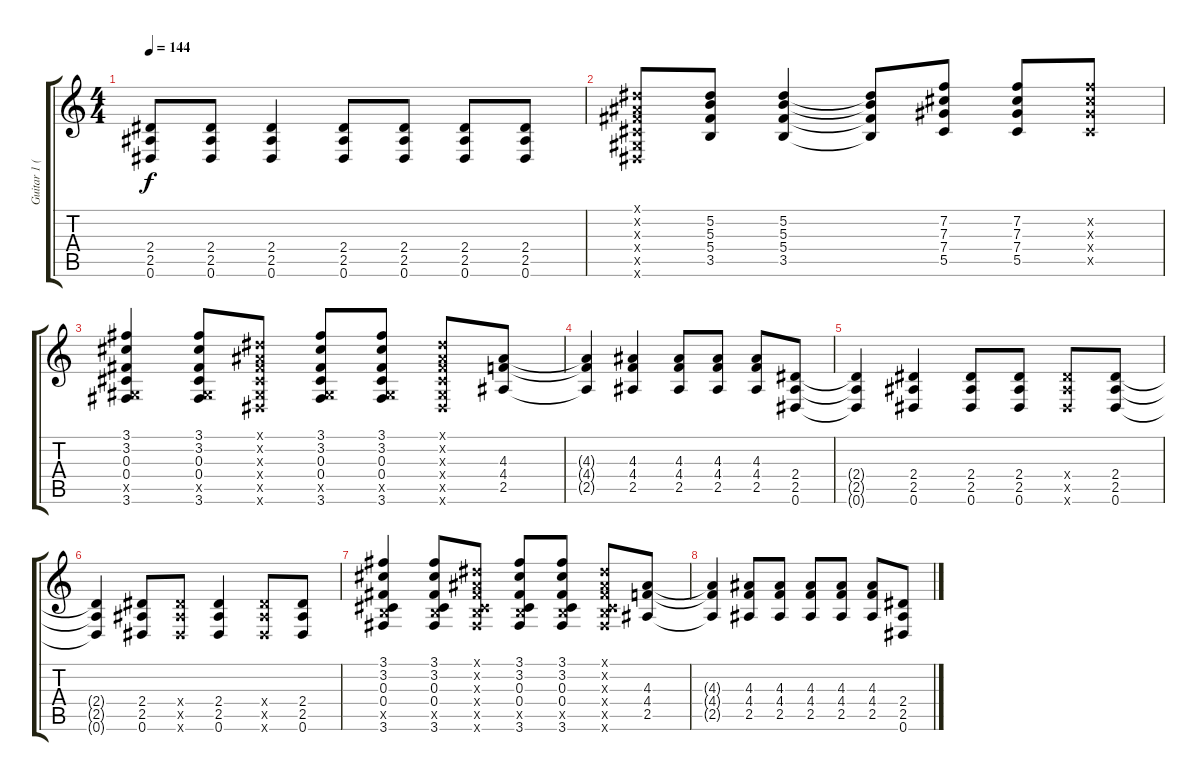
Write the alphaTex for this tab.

\track ("Guitar 1 (Slash)" "Guitar 1 (") {instrument distortionguitar}
\staff {score tabs}
\tuning (Eb4 Bb3 Gb3 Db3 Ab2 Eb2) {hide}
\ts (4 4)
\tempo 144
\clef g2
\ks c
(2.4{t} 2.5{t} 0.6{t}).8{dy f} (2.4 2.5 0.6).8 (2.4 2.5 0.6).4 (2.4 2.5 0.6).8 (2.4 2.5 0.6).8 (2.4 2.5 0.6).8 (2.4 2.5 0.6).8 |
(0.1{x} 0.2{x} 0.3{x} 0.4{x} 0.5{x} 0.6{x}).8 (5.2 5.3 5.4 3.5).8 (5.2 5.3 5.4 3.5).4 (5.2{t} 5.3{t} 5.4{t} 3.5{t}).8 (7.2 7.3 7.4 5.5).8 (7.2 7.3 7.4 5.5).8 (7.2{x} 7.3{x} 7.4{x} 5.5{x}).8 |
(3.1 3.2 0.3 0.4 0.5{x} 3.6).4 (3.1 3.2 0.3 0.4 0.5{x} 3.6).8 (0.1{x} 0.2{x} 0.3{x} 0.4{x} 0.5{x} 0.6{x}).8 (3.1 3.2 0.3 0.4 0.5{x} 3.6).8 (3.1 3.2 0.3 0.4 0.5{x} 3.6).8 (0.1{x} 0.2{x} 0.3{x} 0.4{x} 0.5{x} 0.6{x}).8 (4.3 4.4 2.5).8 |
(4.3{t} 4.4{t} 2.5{t}).4 (4.3 4.4 2.5).4 (4.3 4.4 2.5).8 (4.3 4.4 2.5).8 (4.3 4.4 2.5).8 (2.4 2.5 0.6).8 |
(2.4{t} 2.5{t} 0.6{t}).4 (2.4 2.5 0.6).4 (2.4 2.5 0.6).8 (2.4 2.5 0.6).8 (2.4{x} 2.5{x} 0.6{x}).8 (2.4 2.5 0.6).8 |
(2.4{t} 2.5{t} 0.6{t}).4 (2.4 2.5 0.6).8 (2.4{x} 2.5{x} 0.6{x}).8 (2.4 2.5 0.6).4 (2.4{x} 2.5{x} 0.6{x}).8 (2.4 2.5 0.6).8 |
(3.1 3.2 0.3 0.4 3.5{x} 3.6).4 (3.1 3.2 0.3 0.4 3.5{x} 3.6).8 (0.1{x} 0.2{x} 0.3{x} 0.4{x} 3.5{x} 3.6{x}).8 (3.1 3.2 0.3 0.4 3.5{x} 3.6).8 (3.1 3.2 0.3 0.4 3.5{x} 3.6).8 (0.1{x} 0.2{x} 0.3{x} 0.4{x} 3.5{x} 3.6{x}).8 (4.3 4.4 2.5).8 |
(4.3{t} 4.4{t} 2.5{t}).4 (4.3 4.4 2.5).8 (4.3 4.4 2.5).8 (4.3 4.4 2.5).8 (4.3 4.4 2.5).8 (4.3 4.4 2.5).8 (2.4 2.5 0.6).8
